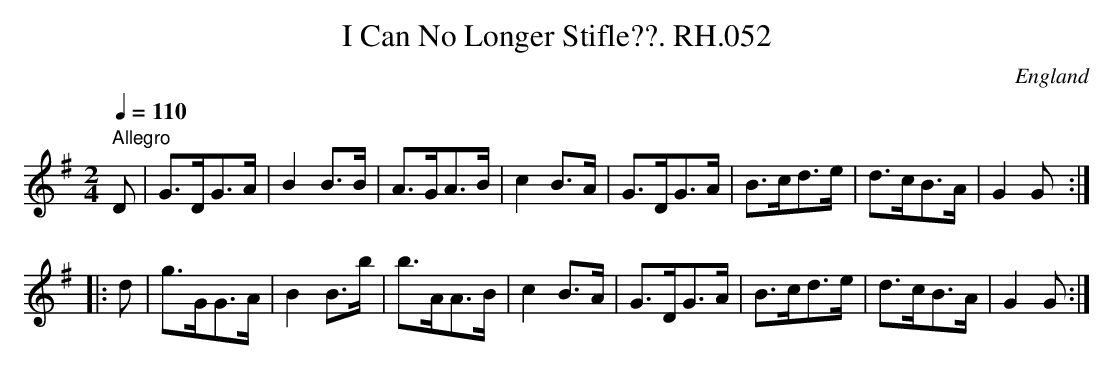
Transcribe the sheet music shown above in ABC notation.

X:1
T:I Can No Longer Stifle??. RH.052
O:England
M:2/4
L:1/8
Q:1/4=110
K:G major
" Allegro"\
D|G>DG>A|B2B>B|A>GA>B|c2B>A|\
G>DG>A|B>cd>e|d>cB>A|G2G:|!
|:d|g>GG>A|B2B>b|b>AA>B|c2B>A|\
G>DG>A|B>cd>e|d>cB>A|G2G:|
